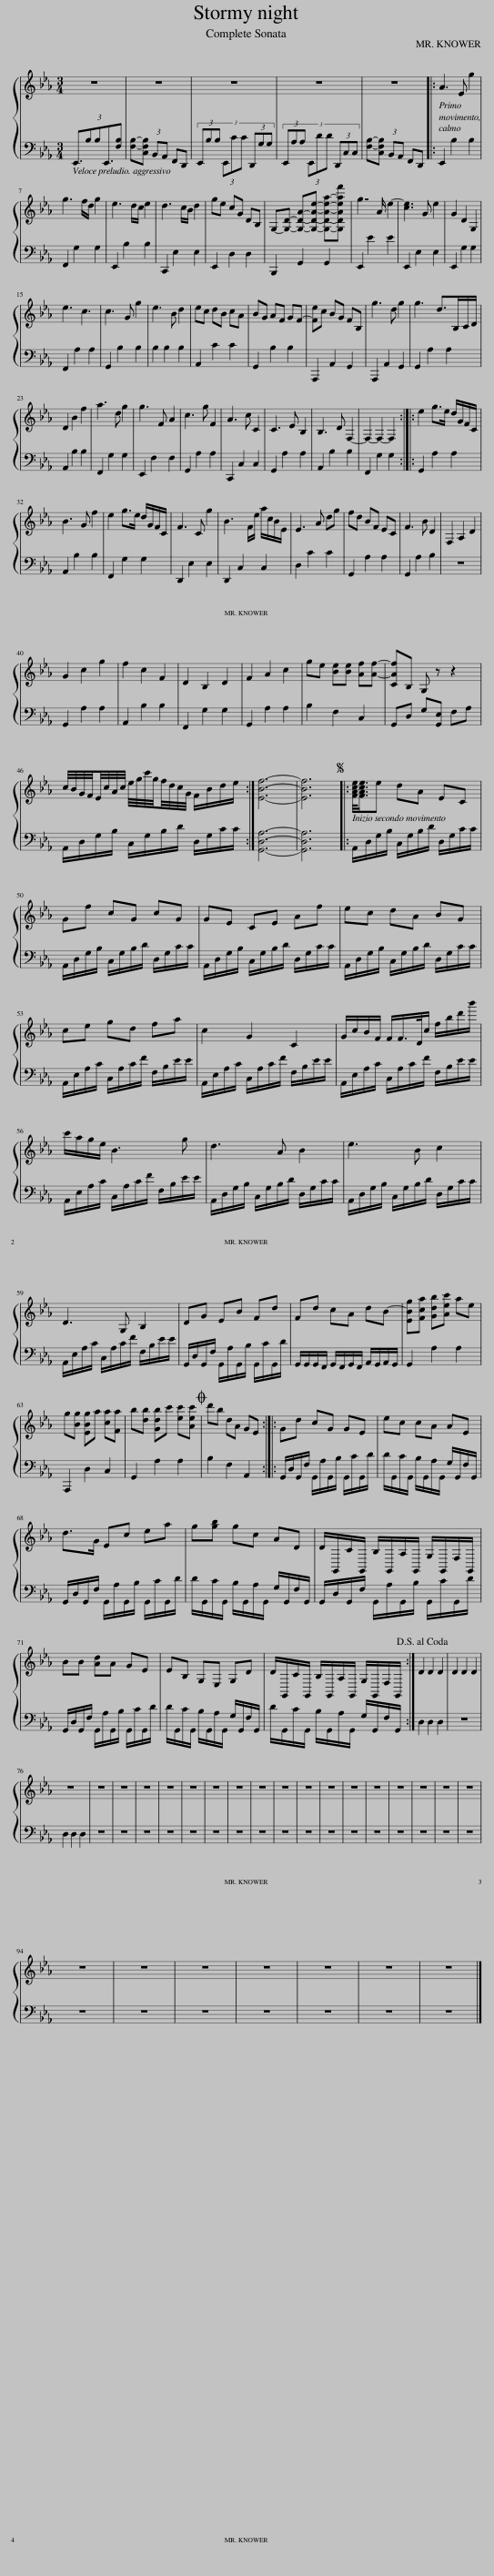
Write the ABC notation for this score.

X:1
%%score { 1 | 2 }
L:1/8
M:3/4
I:linebreak $
K:Eb
V:1 treble
V:2 bass
V:1
 z6 | z6 | z6 | z6 | z6 |: %5
 A3 E g2 |$ g3 f/d/ g2 | e3 d/c/ e2 | d3 c/B/ d2 | ge cG DB, | %10
 G,-[G,D]- [G,DA]-[G,DAe]- [G,DAea]-[G,DAeaf'] | g7/2 A/ e2- | [ce]3 G e2 | G2 D2 G,2 |$ e3 c3 | %15
 c3 G g2 | e3 B d2 | ec dB cA | BG AF GF- | [Fe]c BG FB, | %20
 g3 d g2 | g3 d>B,C/D/ |$ D2 B2 f2 | a3 d g2 | g3 F A2 | %25
 c3 g F2 | A3 c C2 | C3 E B,2 | B,3 D F,2- | F,2- F,2- F,2 :: %30
 e2 g>e d/G/F/C/ |$ B3 G f2 | e2 g>e d/G/F/C/ | F3 C g2 | B3 F/e/ a/c/B/E/ | %35
 E3 A dg | fd BF EC | F3 B D2 | F,2 A,2 D2 |$ G2 c2 g2 | %40
 f2 c2 F2 | D2 B,2 D2 | F2 A2 c2 | ge [Be][Be] [Af][Af]- | [CAf]B, G, z z2 |$ %45
 c/4B/4G/4F/4E/4c/4A/4c/4 e/4g/4c'/4g/4f/4d/4c/4G/4 F/B/d/e/ :| [EBf]6- | [EBf]6 |:S [FAce]/<[FAce]/e dA EC |$ Gf cG cG | %50
 GE CE Af | ec dA BG |$ ce gd fa | c2 G2 C2 | G/c/B/F/ F/F/>D/c/ f/b/d'/b'/ |$ %55
 c'/a/g/e/ B3 g | d3 A B2 | e3 B c2 |$ D3 G, B,2 | DG EB Fd | %60
 Fd cA dB- | [EBg][Fca] [Gdb][Aec'] ae |$ g[Bg] [EBg]a [ca][Fa] | b[db] [Gdb]c' [ec'][Aec'] |O d'b dA GE :: %65
 Gd cG GE | ec cA AE |$ d>G Ec ea | g[gb] gc AD | D/G,,/C/G,,/ B,/G,,/A,/G,,/ G,/G,,/F,/G,,/ |$ %70
 BB [Ad]A GE | EB, G,E, G,D | D/G,,/C/G,,/ B,/G,,/A,/G,,/ G,/G,,/F,/G,,/ :| D2 D2 D2!D.S.! | D2 D2 D2 |$ %75
 z6 | z6 | z6 | z6 | z6 | %80
 z6 | z6 | z6 | z6 | z6 | %85
 z6 | z6 | z6 | z6 | z6 | %90
 z6 | z6 | z6 |$ z6 | z6 | %95
 z6 | z6 | z6 | z6 | z6 |] %100
V:2
 E,,3/2B,B,E,,3/2[F,B,] | [F,B,]-[C,F,B,] B,,A,, F,,D,, | (9:6:9(1:1:3E,,B,B, (1:1:3E,,CC (1:1:3D,,G,G, | (9:6:9(1:1:3E,,A,A, (1:1:3E,,DD (1:1:3D,,C,C, | [F,B,]-[C,F,B,] B,,A,, F,,D,, |: %5
 E,,2 B,2 B,2 |$ F,,2 G,2 G,2 | E,,2 B,2 B,2 | C,,2 E,2 E,2 | E,,2 D,2 D,2 | %10
 B,,,2 G,,2 G,,2 | E,,2 E2 E2 | E,,2 E,2 E,2 | E,,2 G,2 G,2 |$ F,,2 A,2 A,2 | %15
 G,,2 B,2 B,2 | B,2 B,2 B,2 | A,,2 C2 C2 | G,,2 B,2 B,2 | A,,,2 A,,2 G,,2 | %20
 A,,,2 A,,2 G,,2 | G,,2 A,2 A,2 |$ A,,2 B,2 B,2 | F,,2 G,2 G,2 | E,,2 F,2 F,2 | %25
 G,,2 A,2 A,2 | C,,2 C,2 C,2 | G,,2 A,2 A,2 | A,,2 B,2 B,2 | F,,2 G,2 G,2 :: %30
 G,,2 A,2 A,2 |$ A,,2 B,2 B,2 | F,,2 G,2 G,2 | D,,2 E,2 E,2 | D,,2 C,2 C,2 | %35
 D,2 C2 C2 | G,,2 A,2 A,2 | G,,2 A,2 B,2 | z6 |$ G,,2 A,2 A,2 | %40
 A,,2 B,2 B,2 | F,,2 G,2 G,2 | G,,2 A,2 A,2 | B,2 F,2 C,2 | G,,D, G,[G,,E,] F,A, |$ %45
 A,,/D,/G,/B,/ C,/G,/B,/D/ D,/G,/C/C/ :| [G,,D,A,]6- | [G,,D,A,]6 |: A,,/D,/G,/B,/ C,/G,/B,/D/ D,/G,/C/C/ |$ A,,/D,/G,/B,/ C,/G,/B,/D/ D,/G,/C/C/ | %50
 A,,/D,/G,/B,/ C,/G,/B,/D/ D,/G,/C/C/ | A,,/D,/G,/B,/ C,/G,/B,/D/ D,/G,/C/C/ |$ A,,/E,/A,/C/ C,/A,/C/F/ F,/B,/E/E/ | A,,/E,/A,/C/ C,/A,/C/F/ F,/B,/E/E/ | A,,/E,/A,/C/ C,/A,/C/F/ F,/B,/E/E/ |$ %55
 A,,/E,/A,/C/ C,/A,/C/F/ F,/B,/E/E/ | A,,/D,/G,/B,/ C,/G,/B,/D/ D,/G,/C/C/ | A,,/D,/G,/B,/ C,/G,/B,/D/ D,/G,/C/C/ |$ A,,/E,/A,/C/ C,/A,/C/F/ F,/B,/E/E/ | G,,/D,/G,,/F,/ G,,/A,/G,,/B,/ G,,/C/G,,/D/ | %60
 G,,/G,,/G,,/F,,/ G,,/F,,/G,,/F,,/ A,,/G,,/A,,/G,,/ | G,,2 A,2 A,2 |$ A,,,2 D,2 C,2 | G,,2 A,2 A,2 | B,2 F,2 A,,2 :: %65
 G,,/D,/G,,/F,/ G,,/A,/G,,/B,/ G,,/C/G,,/D/ | D/G,,/C/G,,/ B,/G,,/A,/G,,/ G,/G,,/F,/G,,/ |$ G,,/D,/G,,/F,/ G,,/A,/G,,/B,/ G,,/C/G,,/D/ | D/G,,/C/G,,/ B,/G,,/A,/G,,/ G,/G,,/F,/G,,/ | G,,/D,/G,,/F,/ G,,/A,/G,,/B,/ G,,/C/G,,/D/ |$ %70
 G,,/D,/G,,/F,/ G,,/A,/G,,/B,/ G,,/C/G,,/D/ | D/G,,/C/G,,/ B,/G,,/A,/G,,/ G,/G,,/F,/G,,/ | D/G,,/C/G,,/ B,/G,,/A,/G,,/ G,/G,,/F,/G,,/ :| D,2 D,2 D,2 | z6 |$ %75
 D,2 D,2 D,2 | z6 | z6 | z6 | z6 | %80
 z6 | z6 | z6 | z6 | z6 | %85
 z6 | z6 | z6 | z6 | z6 | %90
 z6 | z6 | z6 |$ z6 | z6 | %95
 z6 | z6 | z6 | z6 | z6 |] %100
